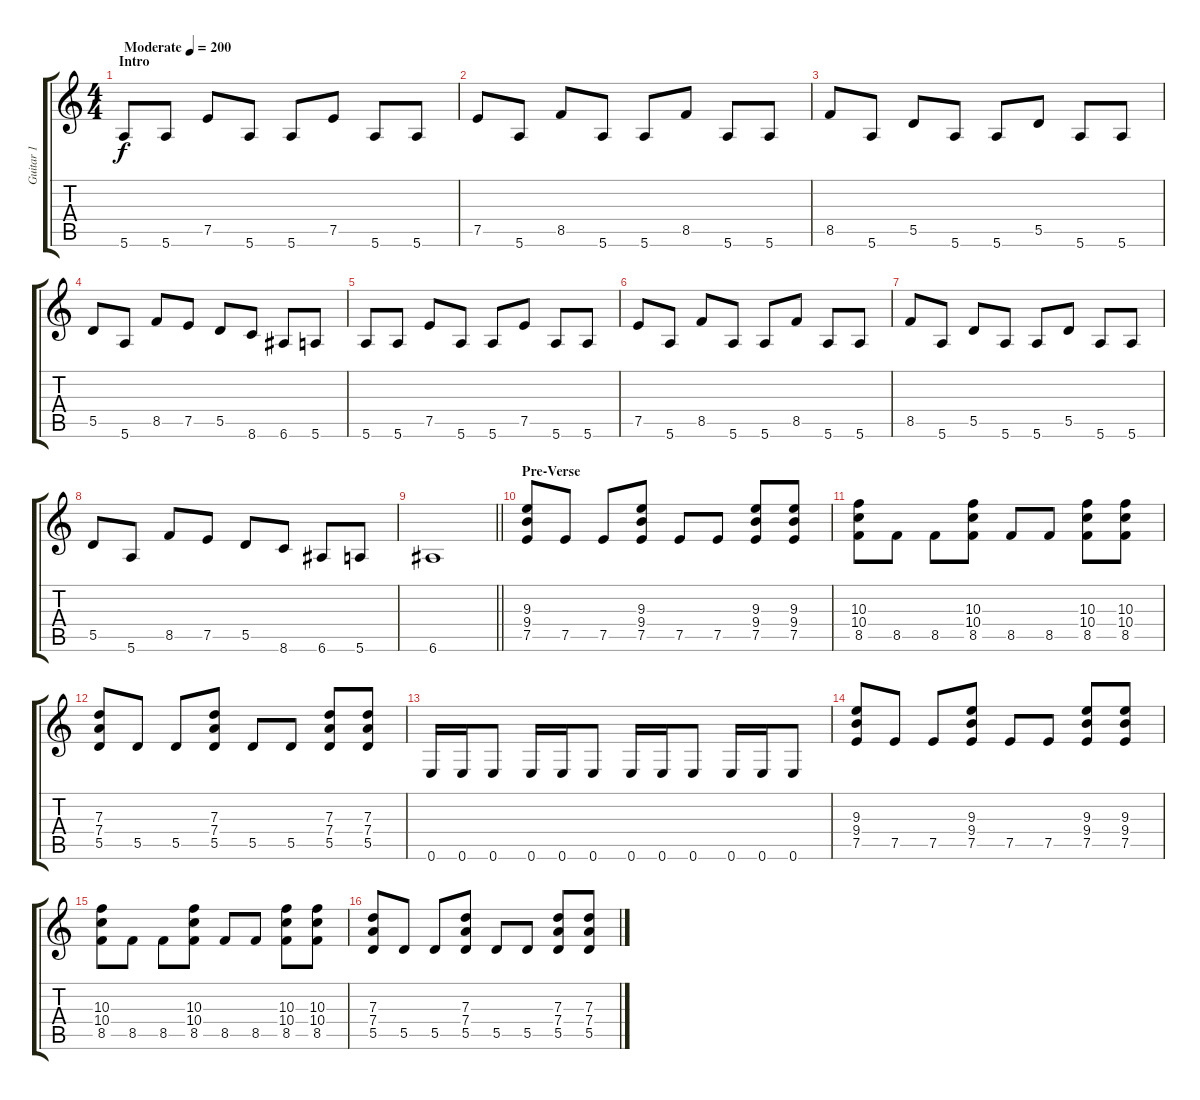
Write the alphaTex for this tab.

\track ("Guitar 1" "Guitar 1") {instrument overdrivenguitar}
\staff {score tabs}
\tuning (E4 B3 G3 D3 A2 E2) {hide}
\ts (4 4)
\section ("" "Intro")
\tempo (200 "Moderate")
\clef g2
\ks c
5.6.8{dy f instrument overdrivenguitar} 5.6.8 7.5.8 5.6.8 5.6.8 7.5.8 5.6.8 5.6.8 |
7.5.8 5.6.8 8.5.8 5.6.8 5.6.8 8.5.8 5.6.8 5.6.8 |
8.5.8 5.6.8 5.5.8 5.6.8 5.6.8 5.5.8 5.6.8 5.6.8 |
5.5.8 5.6.8 8.5.8 7.5.8 5.5.8 8.6.8 6.6.8 5.6.8 |
5.6.8 5.6.8 7.5.8 5.6.8 5.6.8 7.5.8 5.6.8 5.6.8 |
7.5.8 5.6.8 8.5.8 5.6.8 5.6.8 8.5.8 5.6.8 5.6.8 |
8.5.8 5.6.8 5.5.8 5.6.8 5.6.8 5.5.8 5.6.8 5.6.8 |
5.5.8 5.6.8 8.5.8 7.5.8 5.5.8 8.6.8 6.6.8 5.6.8 |
\barLineRight lightlight
6.6.1 |
\section ("" "Pre-Verse")
(9.3 9.4 7.5).8 7.5.8 7.5.8 (9.3 9.4 7.5).8 7.5.8 7.5.8 (9.3 9.4 7.5).8 (9.3 9.4 7.5).8 |
(10.3 10.4 8.5).8 8.5.8 8.5.8 (10.3 10.4 8.5).8 8.5.8 8.5.8 (10.3 10.4 8.5).8 (10.3 10.4 8.5).8 |
(7.3 7.4 5.5).8 5.5.8 5.5.8 (7.3 7.4 5.5).8 5.5.8 5.5.8 (7.3 7.4 5.5).8 (7.3 7.4 5.5).8 |
0.6.16 0.6.16 0.6.8 0.6.16 0.6.16 0.6.8 0.6.16 0.6.16 0.6.8 0.6.16 0.6.16 0.6.8 |
(9.3 9.4 7.5).8 7.5.8 7.5.8 (9.3 9.4 7.5).8 7.5.8 7.5.8 (9.3 9.4 7.5).8 (9.3 9.4 7.5).8 |
(10.3 10.4 8.5).8 8.5.8 8.5.8 (10.3 10.4 8.5).8 8.5.8 8.5.8 (10.3 10.4 8.5).8 (10.3 10.4 8.5).8 |
(7.3 7.4 5.5).8 5.5.8 5.5.8 (7.3 7.4 5.5).8 5.5.8 5.5.8 (7.3 7.4 5.5).8 (7.3 7.4 5.5).8
